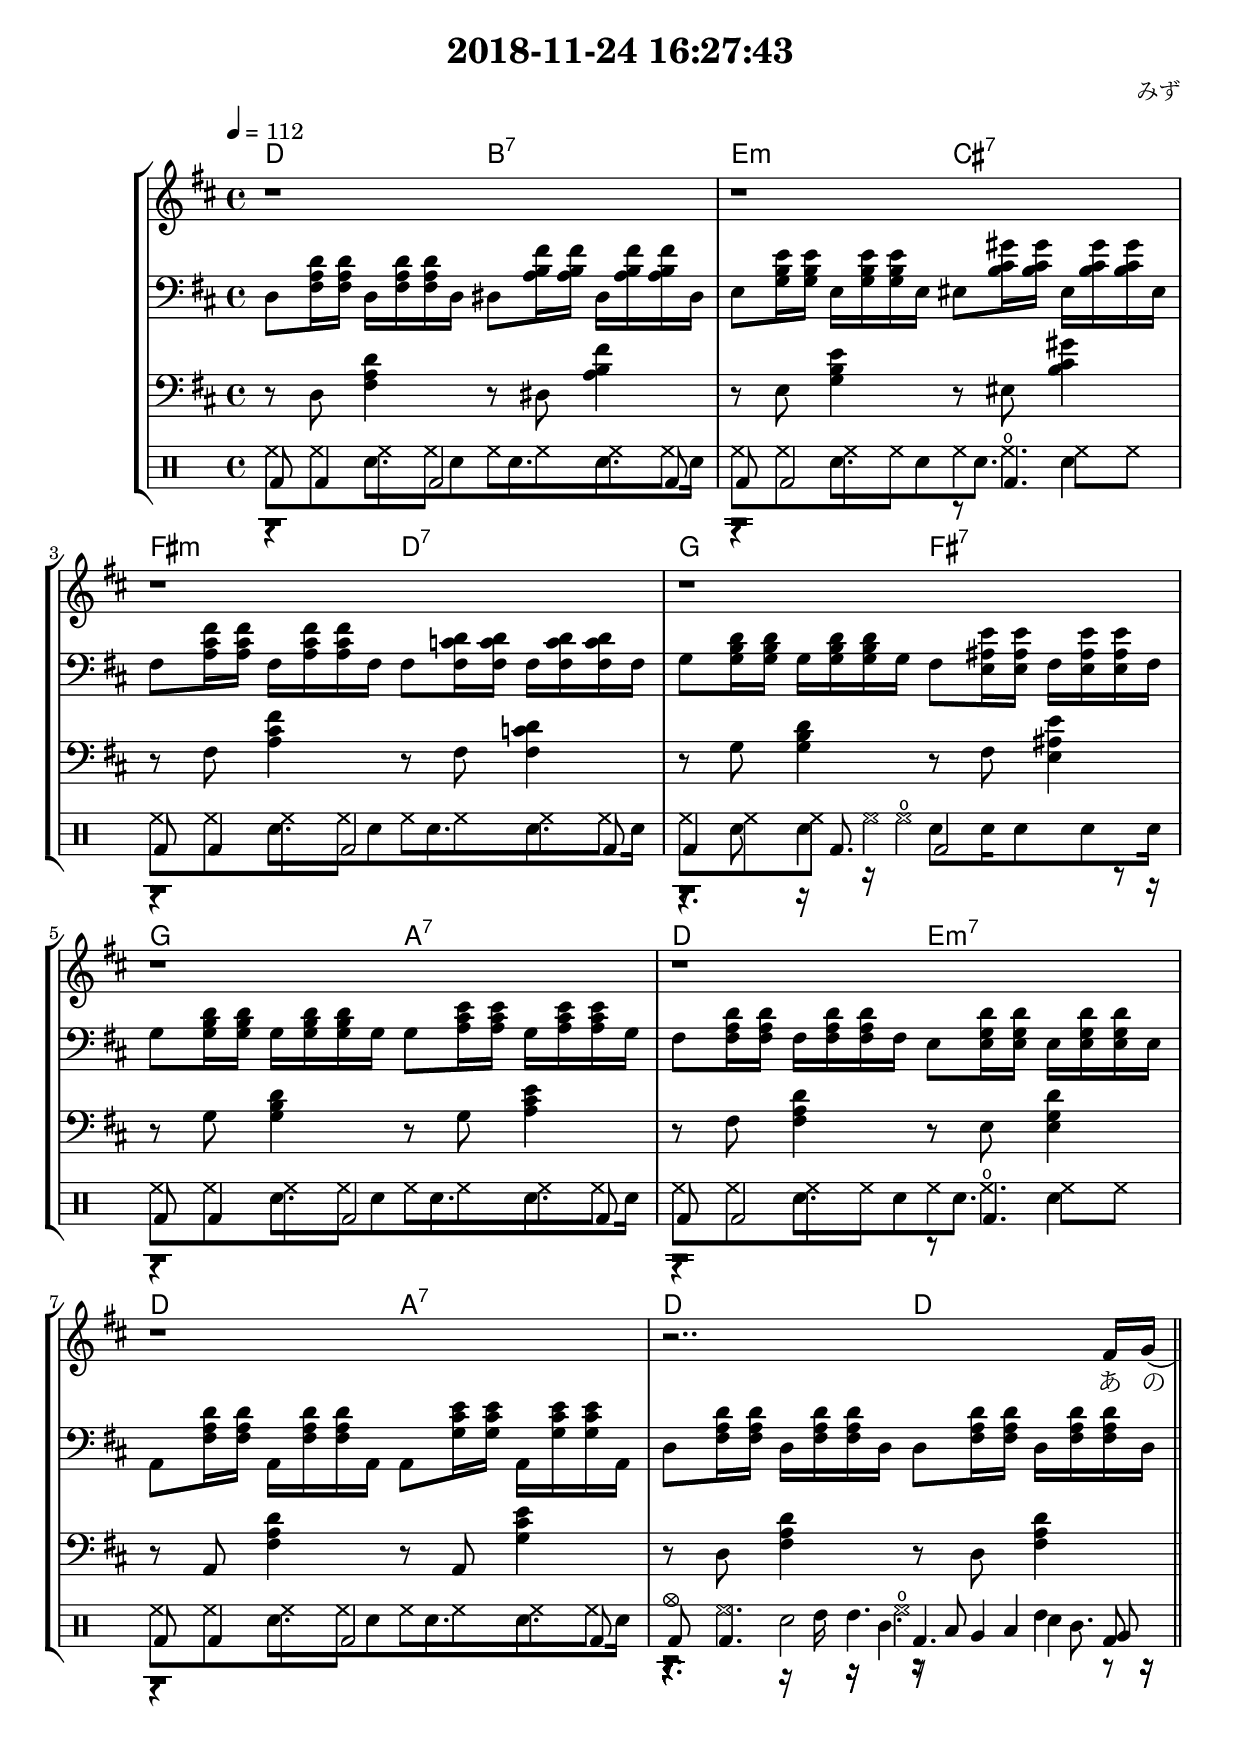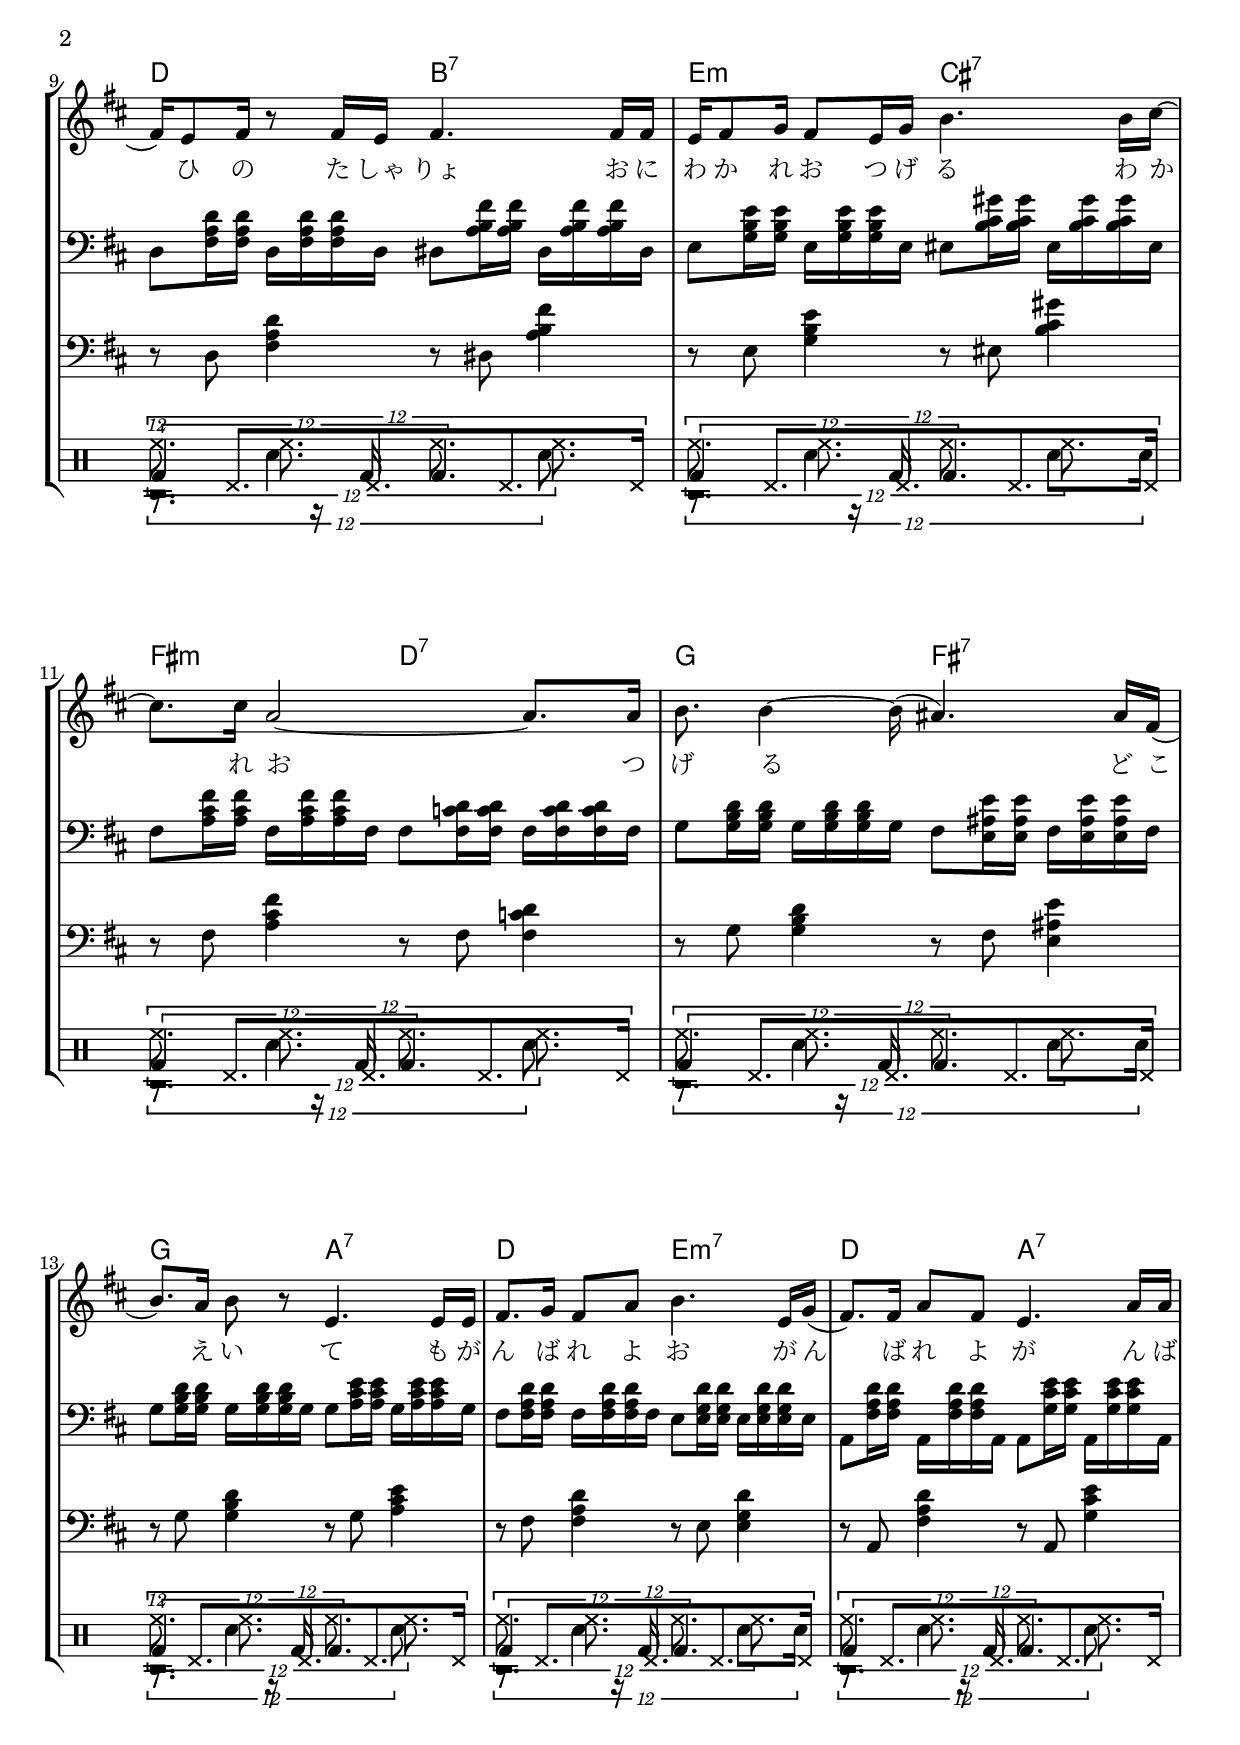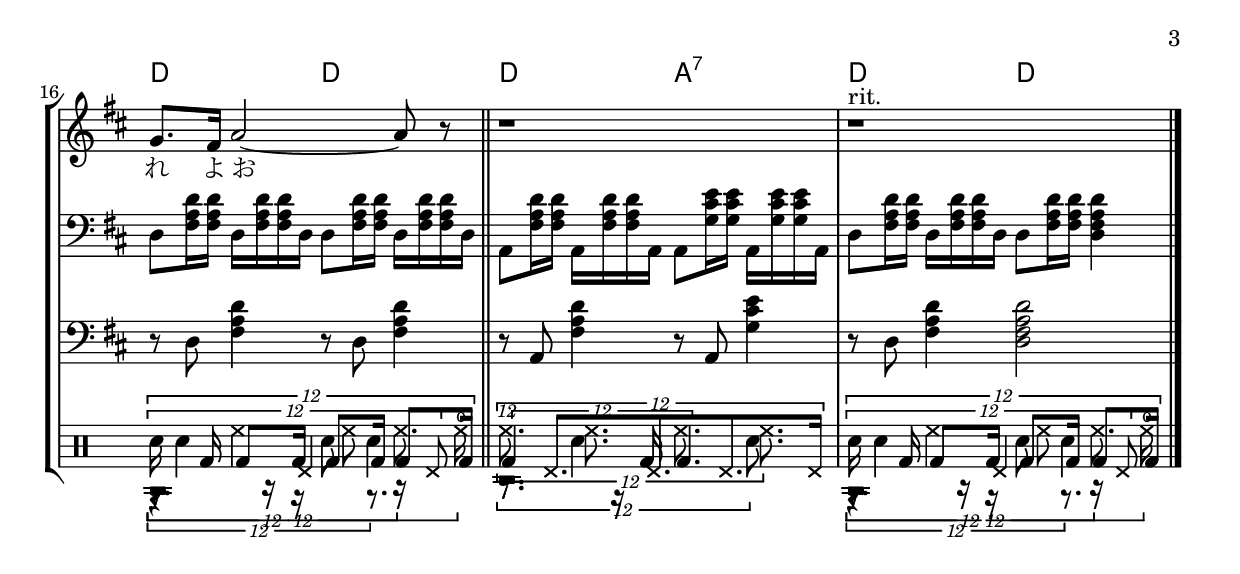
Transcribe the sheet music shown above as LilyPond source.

\version "2.12.1"

\header {
	title = \markup {"2018-11-24 16:27:43"}
	composer = \markup \center-column {みず}
}

harmony = \chordmode {
	d2 b:7 e:m cis:7 fis:m d:7 g fis:7 g a:7 d e:min7 d a:7 d d 

	d b:7 e:m cis:7 fis:m d:7 g fis:7 g a:7 d e:min7 d a:7 d d 

	d a:7 d d 
}

melody = {
	\key d \major
	\tempo 4 = 112
	r1 | r1 | r1 | r1 | r1 | r1 | r1 | r2.. 
	\set Staff.midiInstrument = #"fss0.32"
	fis'16  g'16 
	(fis'16)  e'8  fis'16  r8  fis'16  e'16  fis'4.  fis'16  fis'16 
	e'16  fis'8  g'16  fis'8  e'16  g'16  b'4.  b'16  cis''16~ 
	cis''8.  cis''16  a'2~a'8.  a'16 
	b'8.  b'4~b'16  (ais'4.)  ais'16  fis'16 
	(b'8.)  a'16  b'8  r8  e'4.  e'16  e'16 
	fis'8.  g'16  fis'8  a'8  b'4.  e'16  g'16 
	(fis'8.)  fis'16  a'8  fis'8  e'4.  a'16  a'16 
	g'8.  fis'16  a'2~a'8  	r8 	r1 | r1^"rit." \bar "|."
}

words = \lyricmode {
	
	あ  の  ひ  の  た  しゃ  りょ  お  に  わ  か  れ  お  つ  げ  る  わ  か  れ  お  つ  げ  る  ど  こ  え  い  て  も  が  ん  ば  れ  よ  お  が  ん  ば  れ  よ  が  ん  ば  れ  よ  お  
	
}

tempochange = {
	\tempo 4 = 112
	r1 | r1 | r1 | r1 | r1 | r1 | r1 | r1 \bar "||"
	\tempo 4 = 112
	r1 | r1 | r1 | r1 | r1 | r1 | r1 | r1 \bar "||"
	\tempo 4 = 112
	r1 | \tempo 4 = 84 r2 \tempo 4 = 74 r2 \bar "|."
}

mainacc = {
	\clef bass
	\set Staff.midiInstrument = #"Electric Grand"
	\key d \major
	\tempo 4 = 112
	d8 <fis a d'>16 <fis a d'>16   d16 <fis a d'>16 <fis a d'>16 d16
	dis8 <a b fis'>16 <a b fis'>16   dis16 <a b fis'>16 <a b fis'>16 dis16
	e8 <g b e'>16 <g b e'>16   e16 <g b e'>16 <g b e'>16 e16
	eis8 <b cis' gis'>16 <b cis' gis'>16   eis16 <b cis' gis'>16 <b cis' gis'>16 eis16
	fis8 <a cis' fis'>16 <a cis' fis'>16   fis16 <a cis' fis'>16 <a cis' fis'>16 fis16
	fis8 <fis c' d'>16 <fis c' d'>16   fis16 <fis c' d'>16 <fis c' d'>16 fis16
	g8 <g b d'>16 <g b d'>16   g16 <g b d'>16 <g b d'>16 g16
	fis8 <e ais e'>16 <e ais e'>16   fis16 <e ais e'>16 <e ais e'>16 fis16
	g8 <g b d'>16 <g b d'>16   g16 <g b d'>16 <g b d'>16 g16
	g8 <a cis' e'>16 <a cis' e'>16   g16 <a cis' e'>16 <a cis' e'>16 g16
	fis8 <fis a d'>16 <fis a d'>16   fis16 <fis a d'>16 <fis a d'>16 fis16
	e8 <e g d'>16 <e g d'>16   e16 <e g d'>16 <e g d'>16 e16
	a,8 <fis a d'>16 <fis a d'>16   a,16 <fis a d'>16 <fis a d'>16 a,16
	a,8 <g cis' e'>16 <g cis' e'>16   a,16 <g cis' e'>16 <g cis' e'>16 a,16
	d8 <fis a d'>16 <fis a d'>16   d16 <fis a d'>16 <fis a d'>16 d16
	d8 <fis a d'>16 <fis a d'>16   d16 <fis a d'>16 <fis a d'>16 d16
	\bar "||"

	\set Staff.midiInstrument = #"Bagpipe"
	d8 <fis a d'>16 <fis a d'>16   d16 <fis a d'>16 <fis a d'>16 d16
	dis8 <a b fis'>16 <a b fis'>16   dis16 <a b fis'>16 <a b fis'>16 dis16
	e8 <g b e'>16 <g b e'>16   e16 <g b e'>16 <g b e'>16 e16
	eis8 <b cis' gis'>16 <b cis' gis'>16   eis16 <b cis' gis'>16 <b cis' gis'>16 eis16
	fis8 <a cis' fis'>16 <a cis' fis'>16   fis16 <a cis' fis'>16 <a cis' fis'>16 fis16
	fis8 <fis c' d'>16 <fis c' d'>16   fis16 <fis c' d'>16 <fis c' d'>16 fis16
	g8 <g b d'>16 <g b d'>16   g16 <g b d'>16 <g b d'>16 g16
	fis8 <e ais e'>16 <e ais e'>16   fis16 <e ais e'>16 <e ais e'>16 fis16
	g8 <g b d'>16 <g b d'>16   g16 <g b d'>16 <g b d'>16 g16
	g8 <a cis' e'>16 <a cis' e'>16   g16 <a cis' e'>16 <a cis' e'>16 g16
	fis8 <fis a d'>16 <fis a d'>16   fis16 <fis a d'>16 <fis a d'>16 fis16
	e8 <e g d'>16 <e g d'>16   e16 <e g d'>16 <e g d'>16 e16
	a,8 <fis a d'>16 <fis a d'>16   a,16 <fis a d'>16 <fis a d'>16 a,16
	a,8 <g cis' e'>16 <g cis' e'>16   a,16 <g cis' e'>16 <g cis' e'>16 a,16
	d8 <fis a d'>16 <fis a d'>16   d16 <fis a d'>16 <fis a d'>16 d16
	d8 <fis a d'>16 <fis a d'>16   d16 <fis a d'>16 <fis a d'>16 d16
	\bar "||"

	\set Staff.midiInstrument = #"Bagpipe"
	a,8 <fis a d'>16 <fis a d'>16   a,16 <fis a d'>16 <fis a d'>16 a,16
	a,8 <g cis' e'>16 <g cis' e'>16   a,16 <g cis' e'>16 <g cis' e'>16 a,16
	d8 <fis a d'>16 <fis a d'>16   d16 <fis a d'>16 <fis a d'>16 d16
	d8 <fis a d'>16 <fis a d'>16 <d fis a d'>4
	\bar "|."
}

subacc = {
	\clef bass
	\set Staff.midiInstrument = #"Koto"
	\key d \major
	\tempo 4 = 112
	r8 d <fis a d'>4
	r8 dis <a b fis'>4
	r8 e <g b e'>4
	r8 eis <b cis' gis'>4
	r8 fis <a cis' fis'>4
	r8 fis <fis c' d'>4
	r8 g <g b d'>4
	r8 fis <e ais e'>4
	r8 g <g b d'>4
	r8 g <a cis' e'>4
	r8 fis <fis a d'>4
	r8 e <e g d'>4
	r8 a, <fis a d'>4
	r8 a, <g cis' e'>4
	r8 d <fis a d'>4
	r8 d <fis a d'>4
	\bar "||"

	\set Staff.midiInstrument = #"String Ensemble 1"
	r8 d <fis a d'>4
	r8 dis <a b fis'>4
	r8 e <g b e'>4
	r8 eis <b cis' gis'>4
	r8 fis <a cis' fis'>4
	r8 fis <fis c' d'>4
	r8 g <g b d'>4
	r8 fis <e ais e'>4
	r8 g <g b d'>4
	r8 g <a cis' e'>4
	r8 fis <fis a d'>4
	r8 e <e g d'>4
	r8 a, <fis a d'>4
	r8 a, <g cis' e'>4
	r8 d <fis a d'>4
	r8 d <fis a d'>4
	\bar "||"

	\set Staff.midiInstrument = #"String Ensemble 1"
	r8 a, <fis a d'>4
	r8 a, <g cis' e'>4
	r8 d <fis a d'>4
	<d fis a d'>2
	\bar "|."
}

percA = {
	\drummode {
	hh8 hh8 hh8 hh8 hh8 hh8 hh8 hh8  |hh8 hh8 hh8 hh8 hh4 hh8 hh8  |hh8 hh8 hh8 hh8 hh8 hh8 hh8 hh8  |hh8 hh8 hh8 hh2 r8  |hh8 hh8 hh8 hh8 hh8 hh8 hh8 hh8  |hh8 hh8 hh8 hh8 hh4 hh8 hh8  |hh8 hh8 hh8 hh8 hh8 hh8 hh8 hh8  |r8 hh2. r8  \bar "||"
	\times 16/12{ hh8. hh8. hh8. hh8. } |\times 16/12{ hh8. hh8. hh8. hh8. } |\times 16/12{ hh8. hh8. hh8. hh8. } |\times 16/12{ hh8. hh8. hh8. hh8. } |\times 16/12{ hh8. hh8. hh8. hh8. } |\times 16/12{ hh8. hh8. hh8. hh8. } |\times 16/12{ hh8. hh8. hh8. hh8. } |\times 16/12{ r8. hh4 hh8 hh8. } \bar "||"
	\times 16/12{ hh8. hh8. hh8. hh8. } |\times 16/12{ r8. hh4 hh8 hh8. } \bar "|."
	}
}

percB = {
	\drummode {
	r4 sn8. sn8 sn8. sn8. sn16  |r4 sn8. sn8 sn8. sn4  |r4 sn8. sn8 sn8. sn8. sn16  |r8 sn8 sn4 sn8 sn16 sn8 sn8 sn16  |r4 sn8. sn8 sn8. sn8. sn16  |r4 sn8. sn8 sn8. sn4  |r4 sn8. sn8 sn8. sn8. sn16  |r4 sn2 sn4  \bar "||"
	\times 16/12{ r8. sn4. sn8. } |\times 16/12{ r8. sn4. sn8 sn16 } |\times 16/12{ r8. sn4. sn8. } |\times 16/12{ r8. sn4. sn8 sn16 } |\times 16/12{ r8. sn4. sn8. } |\times 16/12{ r8. sn4. sn8 sn16 } |\times 16/12{ r8. sn4. sn8. } |\times 16/12{ sn16 sn4 r16 sn8 sn4 } \bar "||"
	\times 16/12{ r8. sn4. sn8. } |\times 16/12{ sn16 sn4 r16 sn8 sn4 } \bar "|."
	}
}

percC = {
	\drummode {
	bd8 bd4 bd2 bd8  |bd8 bd2 bd4.  |bd8 bd4 bd2 bd8  |bd4 r16 bd8. bd2  |bd8 bd4 bd2 bd8  |bd8 bd2 bd4.  |bd8 bd4 bd2 bd8  |bd8 bd4. bd4. bd8  \bar "||"
	\times 16/12{ bd4 r16 bd16 bd4. } |\times 16/12{ bd4 r16 bd16 bd4. } |\times 16/12{ bd4 r16 bd16 bd4. } |\times 16/12{ bd4 r16 bd16 bd4. } |\times 16/12{ bd4 r16 bd16 bd4. } |\times 16/12{ bd4 r16 bd16 bd4. } |\times 16/12{ bd4 r16 bd16 bd4. } |\times 16/12{ r8 bd16 bd8 bd16 bd8 bd16 bd8 bd16 } \bar "||"
	\times 16/12{ bd4 r16 bd16 bd4. } |\times 16/12{ r8 bd16 bd8 bd16 bd8 bd16 bd8 bd16 } \bar "|."
	}
}

percD = {
	\drummode {
	r1  |r2 r8 hho4.  |r1  |r4. r16 hho2 r16  |r1  |r2 r8 hho4.  |r1  |r4. r16 hho2 r16  \bar "||"
	\times 16/12{ r8 hhp8. hhp8. hhp8. hhp16 } |\times 16/12{ r8 hhp8. hhp8. hhp8. hhp16 } |\times 16/12{ r8 hhp8. hhp8. hhp8. hhp16 } |\times 16/12{ r8 hhp8. hhp8. hhp8. hhp16 } |\times 16/12{ r8 hhp8. hhp8. hhp8. hhp16 } |\times 16/12{ r8 hhp8. hhp8. hhp8. hhp16 } |\times 16/12{ r8 hhp8. hhp8. hhp8. hhp16 } |\times 16/12{ r4 r16 hhp4 r16 hhp8 } \bar "||"
	\times 16/12{ r8 hhp8. hhp8. hhp8. hhp16 } |\times 16/12{ r4 r16 hhp4 r16 hhp8 } \bar "|."
	}
}

percE = {
	\drummode {
	r1 |r1 |r1 |r1 |r1 |r1 |r1 |cymc1  \bar "||"
	\times 16/12{ r2. } |r1 |r1 |r1 |\times 16/12{ r2. } |r1 |r1 |\times 16/12{ r2 r8. hho16 } \bar "||"
	\times 16/12{ r2. } |\times 16/12{ r2 r8. hho16 } \bar "|."
	}
}

percF = {
	\drummode {
	r1 |r1 |r1 |r1 |r1 |r1 |r1 |r4 r16 tommh16 tommh4. tommh4  \bar "||"
	r1 | r1 | r1 | r1 | r1 | r1 | r1 | r1 \bar "||"
	r1 | r1 \bar "|."
	}
}

percG = {
	\drummode {
	r1 |r1 |r1 |r1 |r1 |r1 |r1 |r4. r16 tomml4. tomml8.  \bar "||"
	r1 | r1 | r1 | r1 | r1 | r1 | r1 | r1 \bar "||"
	r1 | r1 \bar "|."
	}
}

percH = {
	\drummode {
	r1 |r1 |r1 |r1 |r1 |r1 |r1 |r2 r16 toml8 toml4 r16  \bar "||"
	r1 | r1 | r1 | r1 | r1 | r1 | r1 | r1 \bar "||"
	r1 | r1 \bar "|."
	}
}

percI = {
	\drummode {
	r1 |r1 |r1 |r1 |r1 |r1 |r1 |r2 r8 tomfh4 tomfh8  \bar "||"
	r1 | r1 | r1 | r1 | r1 | r1 | r1 | r1 \bar "||"
	r1 | r1 \bar "|."
	}
}

\score {
	<<
		\new StaffGroup <<
			\new ChordNames {\harmony}
			\new Voice = "melody" {\melody}
			\new Lyrics \lyricsto "melody" \words
			\new Staff = "mainacc" {\mainacc}
			\new Staff = "subacc" {\subacc}
			\new DrumStaff <<
				\new DrumVoice {\percA}
				\new DrumVoice {\percB}
				\new DrumVoice {\percC}
				\new DrumVoice {\percD}
				\new DrumVoice {\percE}
				\new DrumVoice {\percF}
				\new DrumVoice {\percG}
				\new DrumVoice {\percH}
				\new DrumVoice {\percI}
			>>
		>>
	>>
	\layout { }
}
